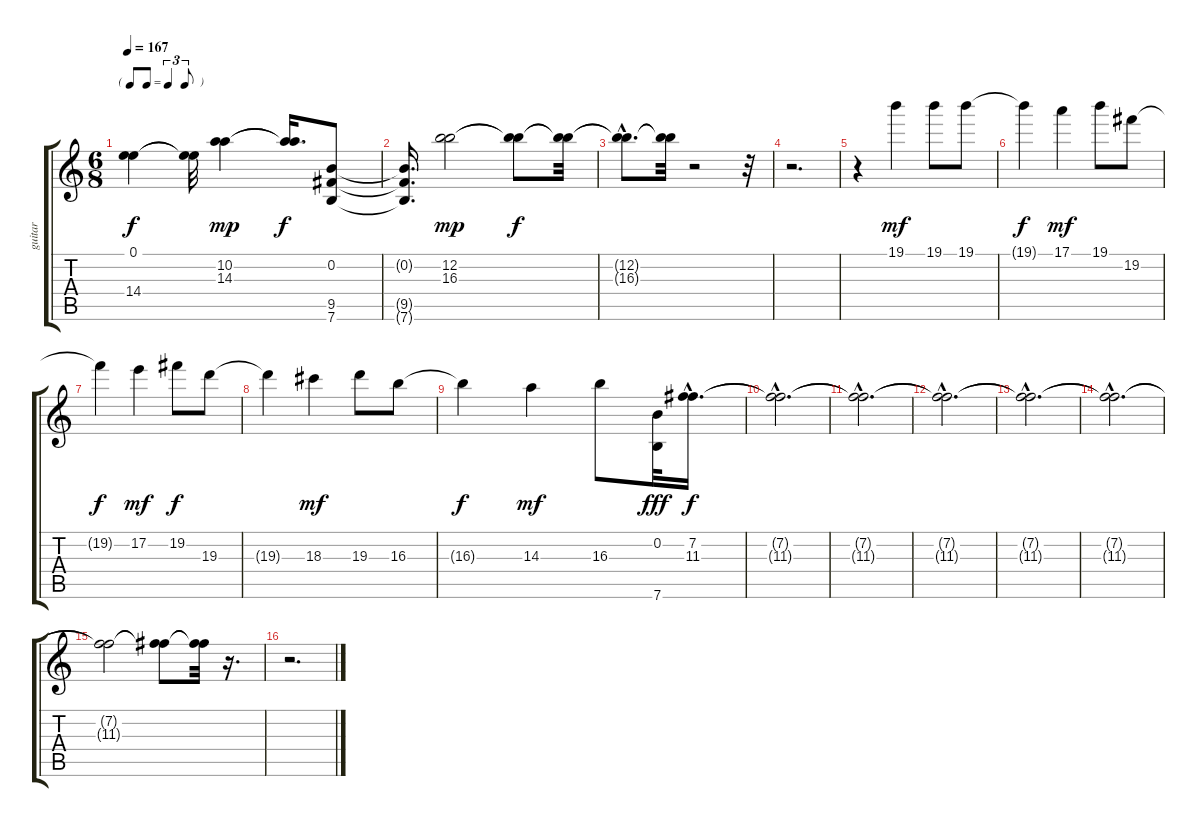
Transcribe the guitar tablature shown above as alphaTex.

\track ("guitar" "guitar") {instrument distortionguitar}
\staff {score tabs}
\tuning (E4 B3 G3 D3 A2 E2) {hide}
\ts (6 8)
\tf triplet8th
\tempo 167
\clef g2
\ks c
(0.1{t} 14.4{t}).4{dy f} (0.1{t} 14.4{t}).32 (10.2 14.3).4{dy mp} (10.2{t} 14.3{t}).16{d dy f} (0.2 9.5 7.6).8 |
(0.2{t} 9.5{t} 7.6{t}).16{d} (12.2 16.3).2{dy mp} (12.2{t} 16.3{t}).8{dy f} (12.2{t} 16.3{t}).32 |
(12.2{hac t} 16.3{hac t}).8{d} (12.2{t} 16.3{t}).32 r.2 r.32 |
r.2{d} |
r.4 19.1.4{dy mf} 19.1.8 19.1.8 |
19.1{t}.4{dy f} 17.1.4{dy mf} 19.1.8 19.2.8 |
19.2{t}.4{dy f} 17.2.4{dy mf} 19.2.8{dy f} 19.3.8 |
19.3{t}.4 18.3.4{dy mf} 19.3.8 16.3.8 |
16.3{t}.4{dy f} 14.3.4{dy mf} 16.3.8 (0.2 7.6).32{dy fff} (7.2{hac} 11.3{hac}).16{d dy f} |
(7.2{hac t} 11.3{hac t}).2{d} |
(7.2{hac t} 11.3{hac t}).2{d} |
(7.2{hac t} 11.3{hac t}).2{d} |
(7.2{hac t} 11.3{hac t}).2{d} |
(7.2{hac t} 11.3{hac t}).2{d} |
(7.2{t} 11.3{t}).2 (7.2{t} 11.3{t}).8 (7.2{t} 11.3{t}).32 r.16{d} |
r.2{d}
